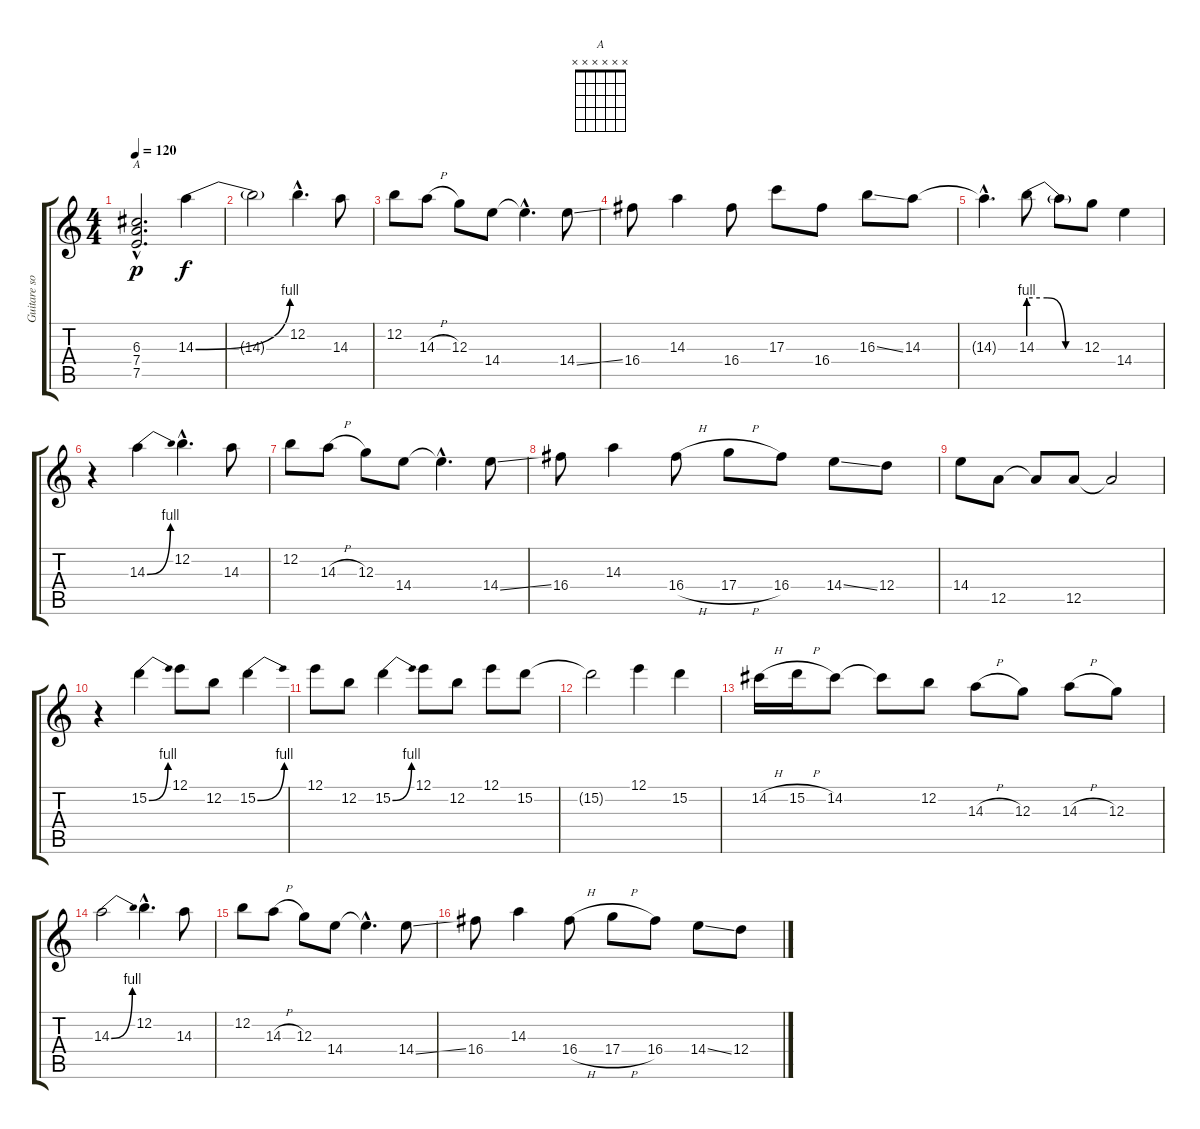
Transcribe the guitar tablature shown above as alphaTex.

\track ("Guitare solo" "Guitare so") {instrument distortionguitar}
\staff {score tabs}
\tuning (E4 B3 G3 D3 A2 E2) {hide}
\chord ("A" x x x x x x) {firstfret 0}
\ts (4 4)
\tempo 120
\clef g2
\ks c
(6.3{hac} 7.4{hac} 7.5{hac}).2{d ch "A" dy p} 14.3{be (bend 0 0 60 4)}.4{dy f} |
14.3{t}.2 12.2{hac}.4{d} 14.3.8 |
12.2.8 14.3{h}.8 12.3.8 14.4.8 14.4{hac t}.4{d} 14.4{ss}.8 |
16.4.8 14.3.4 16.4.8 17.3.8 16.4.8 16.3{ss}.8 14.3.8 |
14.3{hac t}.4{d} 14.3{be (custom 0 4 20 4 40 0 60 0)}.8 14.3{t}.8 12.3.8 14.4.4 |
r.4 14.3{be (bend 0 0 60 4)}.4 12.2{hac}.4{d} 14.3.8 |
12.2.8 14.3{h}.8 12.3.8 14.4.8 14.4{hac t}.4{d} 14.4{ss}.8 |
16.4.8 14.3.4 16.4{h}.8 17.4{h}.8 16.4.8 14.4{ss}.8 12.4.8 |
14.4.8 12.5.8 12.5{t}.8 12.5.8 12.5{t}.2 |
r.4 15.2{be (bend 0 0 60 4)}.4 12.1.8 12.2.8 15.2{be (bend 0 0 60 4)}.4 |
12.1.8 12.2.8 15.2{be (bend 0 0 60 4)}.4 12.1.8 12.2.8 12.1.8 15.2.8 |
15.2{t}.2 12.1.4 15.2.4 |
14.2{h}.16 15.2{h}.16 14.2.8 14.2{t}.8 12.2.8 14.3{h}.8 12.3.8 14.3{h}.8 12.3.8 |
14.3{be (bend 0 0 60 4)}.2 12.2{hac}.4{d} 14.3.8 |
12.2.8 14.3{h}.8 12.3.8 14.4.8 14.4{hac t}.4{d} 14.4{ss}.8 |
16.4.8 14.3.4 16.4{h}.8 17.4{h}.8 16.4.8 14.4{ss}.8 12.4.8
